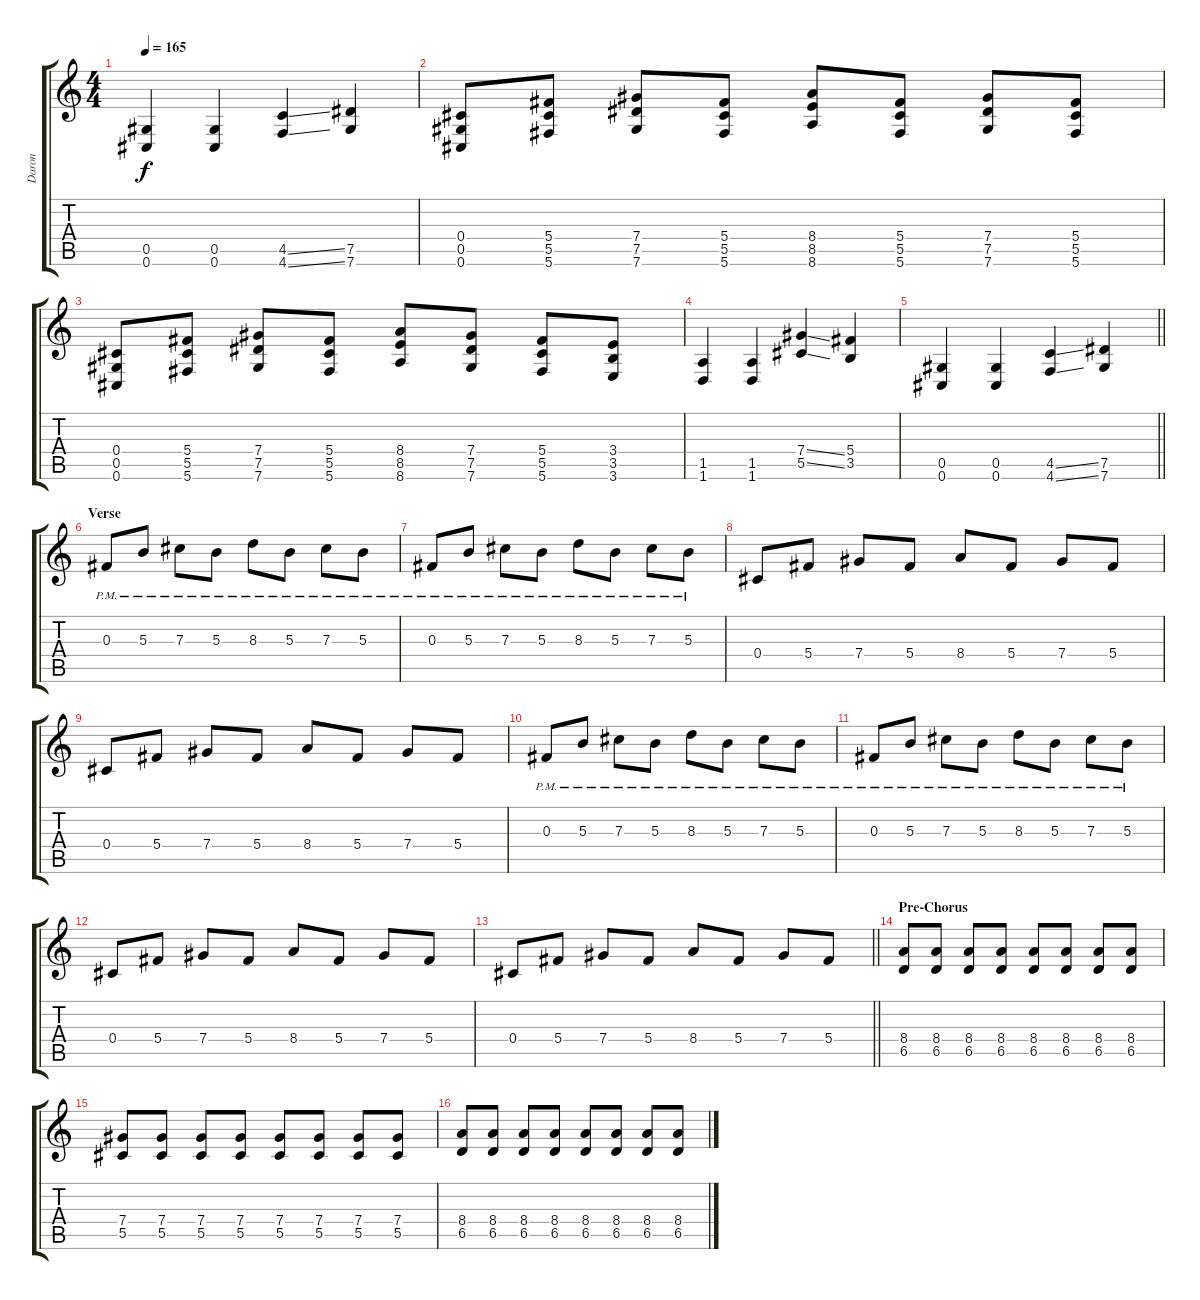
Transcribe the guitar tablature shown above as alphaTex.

\track ("Daron" "Daron") {instrument distortionguitar}
\staff {score tabs}
\tuning (Eb4 Bb3 Gb3 Db3 Ab2 Db2) {hide}
\ts (4 4)
\tempo 165
\clef g2
\ks c
(0.5 0.6).4{dy f} (0.5 0.6).4 (4.5{ss} 4.6{ss}).4 (7.5 7.6).4 |
(0.4 0.5 0.6).8 (5.4 5.5 5.6).8 (7.4 7.5 7.6).8 (5.4 5.5 5.6).8 (8.4 8.5 8.6).8 (5.4 5.5 5.6).8 (7.4 7.5 7.6).8 (5.4 5.5 5.6).8 |
(0.4 0.5 0.6).8 (5.4 5.5 5.6).8 (7.4 7.5 7.6).8 (5.4 5.5 5.6).8 (8.4 8.5 8.6).8 (7.4 7.5 7.6).8 (5.4 5.5 5.6).8 (3.4 3.5 3.6).8 |
(1.5 1.6).4 (1.5 1.6).4 (7.4{ss} 5.5{ss}).4 (5.4 3.5).4 |
\barLineRight lightlight
(0.5 0.6).4 (0.5 0.6).4 (4.5{ss} 4.6{ss}).4 (7.5 7.6).4 |
\section ("" "Verse")
0.3{pm}.8 5.3{pm}.8 7.3{pm}.8 5.3{pm}.8 8.3{pm}.8 5.3{pm}.8 7.3{pm}.8 5.3{pm}.8 |
0.3{pm}.8 5.3{pm}.8 7.3{pm}.8 5.3{pm}.8 8.3{pm}.8 5.3{pm}.8 7.3{pm}.8 5.3{pm}.8 |
0.4.8 5.4.8 7.4.8 5.4.8 8.4.8 5.4.8 7.4.8 5.4.8 |
0.4.8 5.4.8 7.4.8 5.4.8 8.4.8 5.4.8 7.4.8 5.4.8 |
0.3{pm}.8 5.3{pm}.8 7.3{pm}.8 5.3{pm}.8 8.3{pm}.8 5.3{pm}.8 7.3{pm}.8 5.3{pm}.8 |
0.3{pm}.8 5.3{pm}.8 7.3{pm}.8 5.3{pm}.8 8.3{pm}.8 5.3{pm}.8 7.3{pm}.8 5.3{pm}.8 |
0.4.8 5.4.8 7.4.8 5.4.8 8.4.8 5.4.8 7.4.8 5.4.8 |
\barLineRight lightlight
0.4.8 5.4.8 7.4.8 5.4.8 8.4.8 5.4.8 7.4.8 5.4.8 |
\section ("" "Pre-Chorus")
(8.4 6.5).8 (8.4 6.5).8 (8.4 6.5).8 (8.4 6.5).8 (8.4 6.5).8 (8.4 6.5).8 (8.4 6.5).8 (8.4 6.5).8 |
(7.4 5.5).8 (7.4 5.5).8 (7.4 5.5).8 (7.4 5.5).8 (7.4 5.5).8 (7.4 5.5).8 (7.4 5.5).8 (7.4 5.5).8 |
(8.4 6.5).8 (8.4 6.5).8 (8.4 6.5).8 (8.4 6.5).8 (8.4 6.5).8 (8.4 6.5).8 (8.4 6.5).8 (8.4 6.5).8
